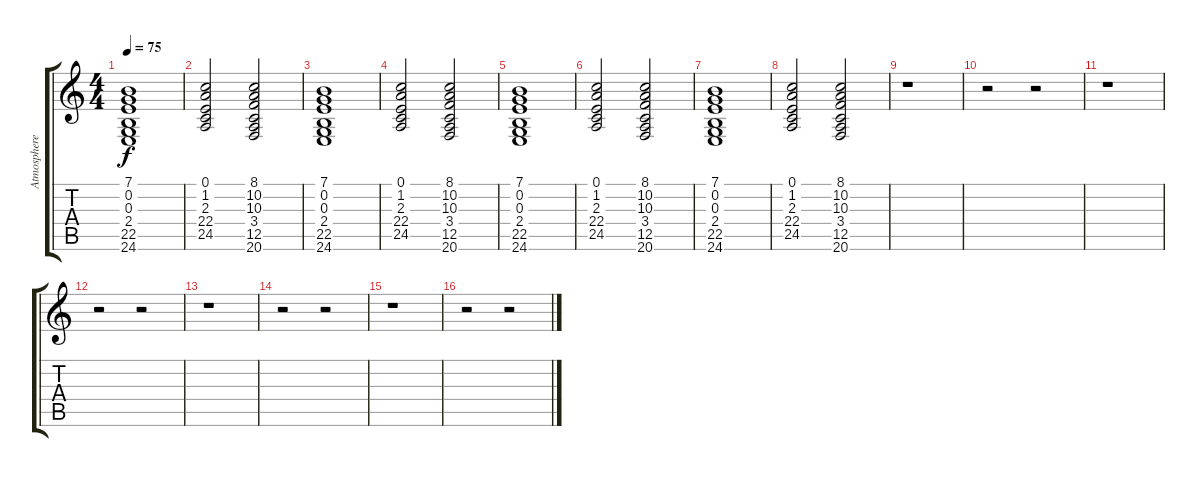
\track ("Atmosphere" "Atmosphere") {instrument pad2warm}
\staff {score tabs}
\tuning (E4 B3 G3 D3 A2 E2) {hide}
\ts (4 4)
\tempo 75
\clef g2
\ks c
(7.1 0.2 0.3 2.4 22.5 24.6).1{dy f} |
(0.1 1.2 2.3 22.4 24.5).2 (8.1 10.2 10.3 3.4 12.5 20.6).2 |
(7.1 0.2 0.3 2.4 22.5 24.6).1 |
(0.1 1.2 2.3 22.4 24.5).2 (8.1 10.2 10.3 3.4 12.5 20.6).2 |
(7.1 0.2 0.3 2.4 22.5 24.6).1 |
(0.1 1.2 2.3 22.4 24.5).2 (8.1 10.2 10.3 3.4 12.5 20.6).2 |
(7.1 0.2 0.3 2.4 22.5 24.6).1 |
(0.1 1.2 2.3 22.4 24.5).2 (8.1 10.2 10.3 3.4 12.5 20.6).2 |
r.1 |
r.2 r.2 |
r.1 |
r.2 r.2 |
r.1 |
r.2 r.2 |
r.1 |
r.2 r.2
